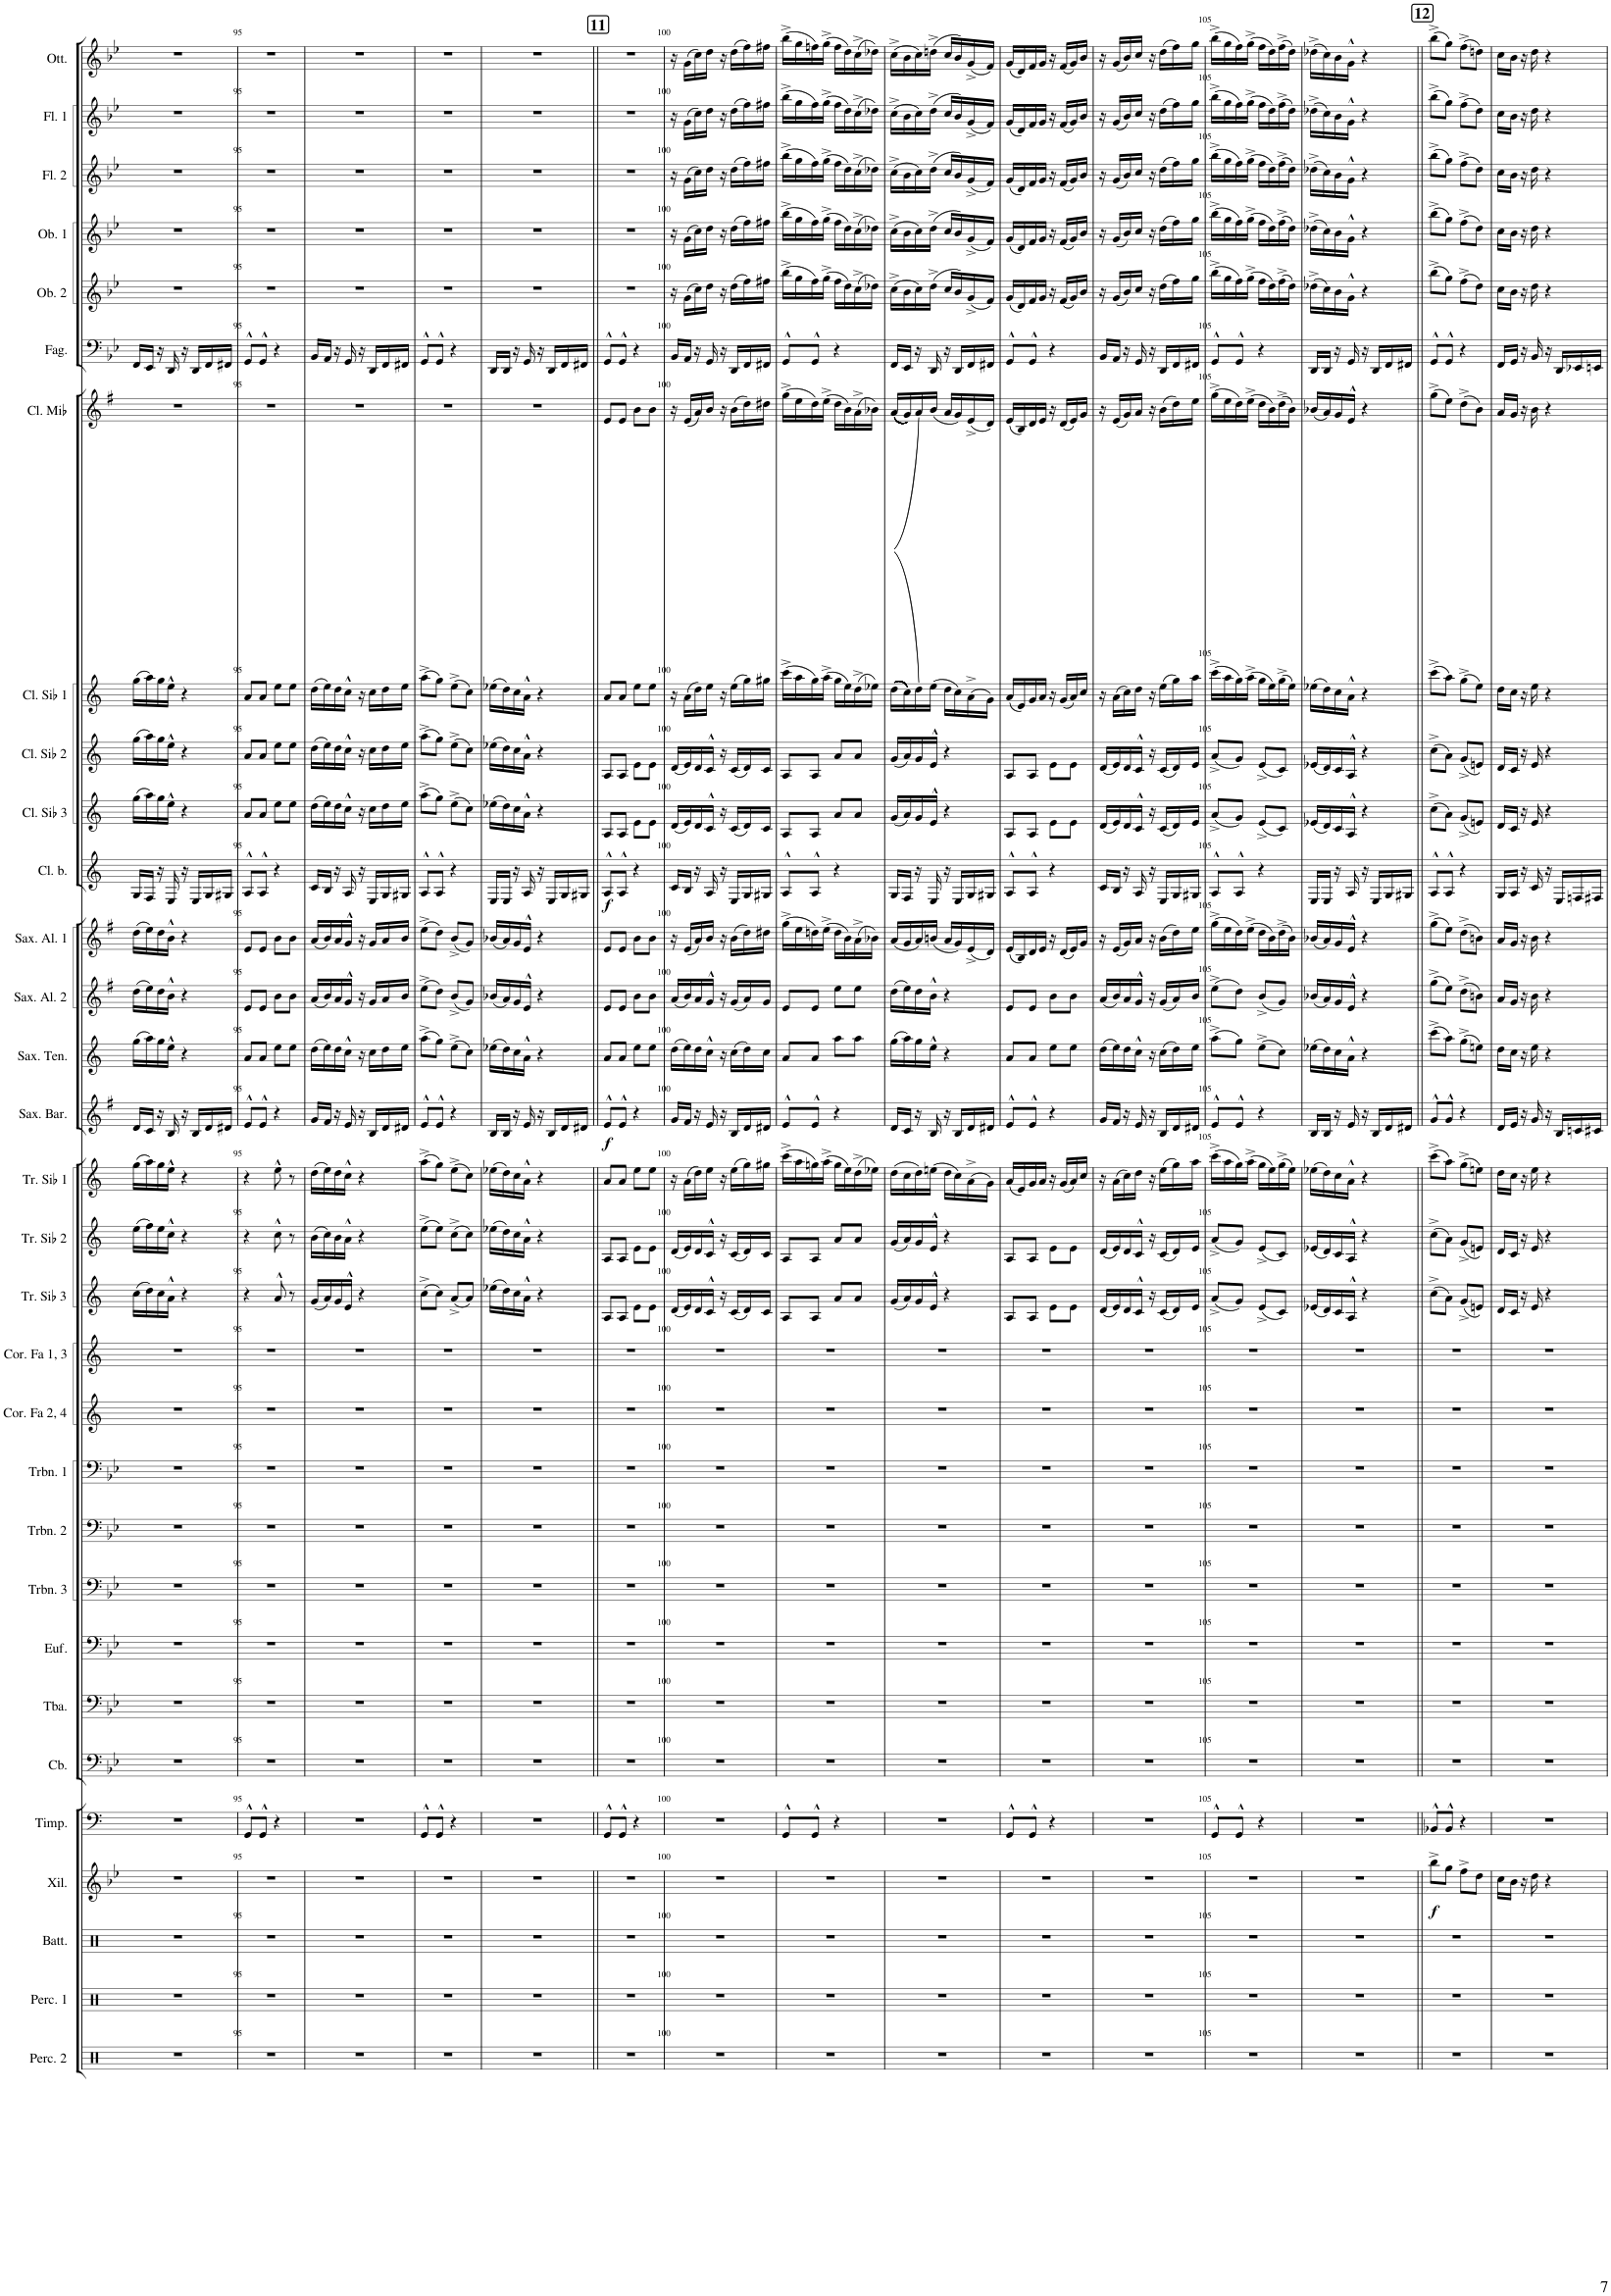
**kern	**kern	**kern	**kern	**dynam	**kern	**kern	**kern	**kern	**kern	**kern	**kern	**kern	**kern	**kern	**kern	**kern	**kern	**dynam	**kern	**kern	**kern	**kern	**dynam	**kern	**kern	**kern	**kern	**kern	**kern	**kern	**kern	**kern	**kern
*part31	*part30	*part29	*part28	*part28	*part27	*part26	*part25	*part24	*part23	*part22	*part21	*part20	*part19	*part18	*part17	*part16	*part15	*part15	*part14	*part13	*part12	*part11	*part11	*part10	*part9	*part8	*part7	*part6	*part5	*part4	*part3	*part2	*part1
*staff31	*staff30	*staff29	*staff28	*staff28	*staff27	*staff26	*staff25	*staff24	*staff23	*staff22	*staff21	*staff20	*staff19	*staff18	*staff17	*staff16	*staff15	*staff15	*staff14	*staff13	*staff12	*staff11	*staff11	*staff10	*staff9	*staff8	*staff7	*staff6	*staff5	*staff4	*staff3	*staff2	*staff1
*I"Percussioni 2	*I"Percussioni 1	*I"Batteria	*I"Glockenspiel / Xilofono	*	*I"Timpani	*I"Contrabbasso	*I"Tuba	*I"Eufonio	*I"Trombone 3	*I"Trombone 2	*I"Trombone 1	*I"Corno in Fa 2, 4	*I"Corno in Fa 1, 3	*I"Tromba in Sib 3	*I"Tromba in Sib 2	*I"Tromba in Sib 1	*I"Saxofono Baritono	*	*I"Saxofono Tenore	*I"Saxofono Alto 2	*I"Saxofono Alto 1	*I"Clarinetto basso	*	*I"Clarinetto in Sib 3	*I"Clarinetto in Sib 2	*I"Clarinetto in Sib 1	*I"Clarinetto in Mib	*I"Fagotto	*I"Oboe 2	*I"Oboe 1	*I"Flauto 2	*I"Flauto 1	*I"Ottavino
*I'Perc. 2	*I'Perc. 1	*I'Batt.	*I'Glock. / Xil.	*	*I'Timp.	*I'Cb.	*I'Tba.	*I'Euf.	*I'Trbn. 3	*I'Trbn. 2	*I'Trbn. 1	*I'Cor. Fa 2, 4	*I'Cor. Fa 1, 3	*I'Tr. Sib 3	*I'Tr. Sib 2	*I'Tr. Sib 1	*I'Sax. Bar.	*	*I'Sax. Ten.	*I'Sax. Al. 2	*I'Sax. Al. 1	*I'Cl. b.	*	*I'Cl. Sib 3	*I'Cl. Sib 2	*I'Cl. Sib 1	*I'Cl. Mib	*I'Fag.	*I'Ob. 2	*I'Ob. 1	*I'Fl. 2	*I'Fl. 1	*I'Ott.
!!LO:PB:g=z
*clefX	*clefX	*clefX	*clefG2	*	*clefF4	*clefF4	*clefF4	*clefF4	*clefF4	*clefF4	*clefF4	*clefG2	*clefG2	*clefG2	*clefG2	*clefG2	*clefG2	*	*clefG2	*clefG2	*clefG2	*clefG2	*	*clefG2	*clefG2	*clefG2	*clefG2	*clefF4	*clefG2	*clefG2	*clefG2	*clefG2	*clefG2
*	*	*	*Trd-7c-12	*	*	*Trd7c12	*	*	*	*	*	*Trd4c7	*Trd4c7	*Trd1c2	*Trd1c2	*Trd1c2	*Trd12c21	*	*Trd8c14	*Trd5c9	*Trd5c9	*Trd8c14	*	*Trd1c2	*Trd1c2	*Trd1c2	*Trd-2c-3	*	*	*	*	*	*Trd-7c-12
*k[]	*k[]	*k[]	*k[b-e-]	*	*k[]	*k[b-e-]	*k[b-e-]	*k[b-e-]	*k[b-e-]	*k[b-e-]	*k[b-e-]	*k[]	*k[]	*k[]	*k[]	*k[]	*k[f#]	*	*k[]	*k[f#]	*k[f#]	*k[]	*	*k[]	*k[]	*k[]	*k[f#]	*k[b-e-]	*k[b-e-]	*k[b-e-]	*k[b-e-]	*k[b-e-]	*k[b-e-]
*M2/4	*M2/4	*M2/4	*M2/4	*	*M2/4	*M2/4	*M2/4	*M2/4	*M2/4	*M2/4	*M2/4	*M2/4	*M2/4	*M2/4	*M2/4	*M2/4	*M2/4	*	*M2/4	*M2/4	*M2/4	*M2/4	*	*M2/4	*M2/4	*M2/4	*M2/4	*M2/4	*M2/4	*M2/4	*M2/4	*M2/4	*M2/4
=94	=94	=94	=94	=94	=94	=94	=94	=94	=94	=94	=94	=94	=94	=94	=94	=94	=94	=94	=94	=94	=94	=94	=94	=94	=94	=94	=94	=94	=94	=94	=94	=94	=94
2r	2r	2r	2r	.	2r	2r	2r	2r	2r	2r	2r	2r	2r	16cc\LL	16ee\LL	16gg\LL	16d/LL	.	16gg\LL	16dd\LL	16dd\LL	16G/LL	.	16gg\LL	16gg\LL	16gg\LL	2r	16FF/LL	2r	2r	2r	2r	2r
.	.	.	.	.	.	.	.	.	.	.	.	.	.	16dd\	16ff\	16aa\	16c/JJ	.	16aa\	16ee\	16ee\	16F/JJ	.	16aa\	16aa\	16aa\	.	16EE-/JJ	.	.	.	.	.
.	.	.	.	.	.	.	.	.	.	.	.	.	.	16cc\	16ee\	16gg\	16r	.	16gg\	16dd\	16dd\	16r	.	16gg\	16gg\	16gg\	.	16r	.	.	.	.	.
.	.	.	.	.	.	.	.	.	.	.	.	.	.	16a^^\JJ	16cc^^\JJ	16ee^^\JJ	16B/	.	16ee^^\JJ	16b^^\JJ	16b^^\JJ	16E/	.	16ee^^\JJ	16ee^^\JJ	16ee^^\JJ	.	16DD/	.	.	.	.	.
.	.	.	.	.	.	.	.	.	.	.	.	.	.	4r	4r	4r	16r	.	4r	4r	4r	16r	.	4r	4r	4r	.	16r	.	.	.	.	.
.	.	.	.	.	.	.	.	.	.	.	.	.	.	.	.	.	16B/LL	.	.	.	.	16E/LL	.	.	.	.	.	16DD/LL	.	.	.	.	.
.	.	.	.	.	.	.	.	.	.	.	.	.	.	.	.	.	16d/	.	.	.	.	16G/	.	.	.	.	.	16FF/	.	.	.	.	.
.	.	.	.	.	.	.	.	.	.	.	.	.	.	.	.	.	16d#X/JJ	.	.	.	.	16G#X/JJ	.	.	.	.	.	16FF#X/JJ	.	.	.	.	.
=95	=95	=95	=95	=95	=95	=95	=95	=95	=95	=95	=95	=95	=95	=95	=95	=95	=95	=95	=95	=95	=95	=95	=95	=95	=95	=95	=95	=95	=95	=95	=95	=95	=95
2r	2r	2r	2r	.	8GG^^/L	2r	2r	2r	2r	2r	2r	2r	2r	4r	4r	4r	8e^^/L	.	8a/L	8e/L	8e/L	8A^^/L	.	8a/L	8a/L	8a/L	2r	8GG^^/L	2r	2r	2r	2r	2r
.	.	.	.	.	8GG^^/J	.	.	.	.	.	.	.	.	.	.	.	8e^^/J	.	8a/J	8e/J	8e/J	8A^^/J	.	8a/J	8a/J	8a/J	.	8GG^^/J	.	.	.	.	.
.	.	.	.	.	4r	.	.	.	.	.	.	.	.	8a^^/	8cc^^\	8ee^^\	4r	.	8ee\L	8b\L	8b\L	4r	.	8ee\L	8ee\L	8ee\L	.	4r	.	.	.	.	.
.	.	.	.	.	.	.	.	.	.	.	.	.	.	8r	8r	8r	.	.	8ee\J	8b\J	8b\J	.	.	8ee\J	8ee\J	8ee\J	.	.	.	.	.	.	.
=96	=96	=96	=96	=96	=96	=96	=96	=96	=96	=96	=96	=96	=96	=96	=96	=96	=96	=96	=96	=96	=96	=96	=96	=96	=96	=96	=96	=96	=96	=96	=96	=96	=96
2r	2r	2r	2r	.	2r	2r	2r	2r	2r	2r	2r	2r	2r	16g/LL	16b\LL	16dd\LL	16g/LL	.	16dd\LL	16a/LL	16a/LL	16c/LL	.	16dd\LL	16dd\LL	16dd\LL	2r	16BB-/LL	2r	2r	2r	2r	2r
.	.	.	.	.	.	.	.	.	.	.	.	.	.	16a/	16cc\	16ee\	16f#/JJ	.	16ee\	16b/	16b/	16B/JJ	.	16ee\	16ee\	16ee\	.	16AA/JJ	.	.	.	.	.
.	.	.	.	.	.	.	.	.	.	.	.	.	.	16g/	16b\	16dd\	16r	.	16dd\	16a/	16a/	16r	.	16dd\	16dd\	16dd\	.	16r	.	.	.	.	.
.	.	.	.	.	.	.	.	.	.	.	.	.	.	16e^^/JJ	16a^^\JJ	16cc^^\JJ	16e/	.	16cc^^\JJ	16g^^/JJ	16g^^/JJ	16A/	.	16cc^^\JJ	16cc^^\JJ	16cc^^\JJ	.	16GG/	.	.	.	.	.
.	.	.	.	.	.	.	.	.	.	.	.	.	.	4r	4r	4r	16r	.	16r	16r	16r	16r	.	16r	16r	16r	.	16r	.	.	.	.	.
.	.	.	.	.	.	.	.	.	.	.	.	.	.	.	.	.	16B/LL	.	16cc\LL	16g/LL	16g/LL	16E/LL	.	16cc\LL	16cc\LL	16cc\LL	.	16DD/LL	.	.	.	.	.
.	.	.	.	.	.	.	.	.	.	.	.	.	.	.	.	.	16d/	.	16dd\	16a/	16a/	16G/	.	16dd\	16dd\	16dd\	.	16FF/	.	.	.	.	.
.	.	.	.	.	.	.	.	.	.	.	.	.	.	.	.	.	16d#X/JJ	.	16ee\JJ	16b/JJ	16b/JJ	16G#X/JJ	.	16ee\JJ	16ee\JJ	16ee\JJ	.	16FF#X/JJ	.	.	.	.	.
=97	=97	=97	=97	=97	=97	=97	=97	=97	=97	=97	=97	=97	=97	=97	=97	=97	=97	=97	=97	=97	=97	=97	=97	=97	=97	=97	=97	=97	=97	=97	=97	=97	=97
2r	2r	2r	2r	.	8GG^^/L	2r	2r	2r	2r	2r	2r	2r	2r	8cc^\L	8ee^\L	8aa^\L	8e^^/L	.	8aa^\L	8ee^\L	8ee^\L	8A^^/L	.	8aa^\L	8aa^\L	8aa^\L	2r	8GG^^/L	2r	2r	2r	2r	2r
.	.	.	.	.	8GG^^/J	.	.	.	.	.	.	.	.	8cc\J	8ee\J	8gg\J	8e^^/J	.	8gg\J	8dd\J	8dd\J	8A^^/J	.	8gg\J	8gg\J	8gg\J	.	8GG^^/J	.	.	.	.	.
.	.	.	.	.	4r	.	.	.	.	.	.	.	.	8a^/L	8cc^\L	8ee^\L	4r	.	8ee^\L	8b^/L	8b^/L	4r	.	8ee^\L	8ee^\L	8ee^\L	.	4r	.	.	.	.	.
.	.	.	.	.	.	.	.	.	.	.	.	.	.	8a/J	8cc\J	8cc\J	.	.	8cc\J	8g/J	8g/J	.	.	8cc\J	8cc\J	8cc\J	.	.	.	.	.	.	.
=98	=98	=98	=98	=98	=98	=98	=98	=98	=98	=98	=98	=98	=98	=98	=98	=98	=98	=98	=98	=98	=98	=98	=98	=98	=98	=98	=98	=98	=98	=98	=98	=98	=98
2r	2r	2r	2r	.	2r	2r	2r	2r	2r	2r	2r	2r	2r	16ee-X\LL	16ee-X\LL	16ee-X\LL	16B/LL	.	16ee-X\LL	16b-X/LL	16b-X/LL	16E/LL	.	16ee-X\LL	16ee-X\LL	16ee-X\LL	2r	16DD/LL	2r	2r	2r	2r	2r
.	.	.	.	.	.	.	.	.	.	.	.	.	.	16dd\	16dd\	16dd\	16B/JJ	.	16dd\	16a/	16a/	16E/JJ	.	16dd\	16dd\	16dd\	.	16DD/JJ	.	.	.	.	.
.	.	.	.	.	.	.	.	.	.	.	.	.	.	16cc\	16cc\	16cc\	16r	.	16cc\	16g/	16g/	16r	.	16cc\	16cc\	16cc\	.	16r	.	.	.	.	.
.	.	.	.	.	.	.	.	.	.	.	.	.	.	16a^^\JJ	16a^^\JJ	16a^^\JJ	16e/	.	16a^^\JJ	16e^^/JJ	16e^^/JJ	16A/	.	16a^^\JJ	16a^^\JJ	16a^^\JJ	.	16GG/	.	.	.	.	.
.	.	.	.	.	.	.	.	.	.	.	.	.	.	4r	4r	4r	16r	.	4r	4r	4r	16r	.	4r	4r	4r	.	16r	.	.	.	.	.
.	.	.	.	.	.	.	.	.	.	.	.	.	.	.	.	.	16B/LL	.	.	.	.	16E/LL	.	.	.	.	.	16DD/LL	.	.	.	.	.
.	.	.	.	.	.	.	.	.	.	.	.	.	.	.	.	.	16d/	.	.	.	.	16G/	.	.	.	.	.	16FF/	.	.	.	.	.
.	.	.	.	.	.	.	.	.	.	.	.	.	.	.	.	.	16d#X/JJ	.	.	.	.	16G#X/JJ	.	.	.	.	.	16FF#X/JJ	.	.	.	.	.
!!LO:REH:place=s1:a:B:cj:fs=14:t=11
=99||	=99||	=99||	=99||	=99||	=99||	=99||	=99||	=99||	=99||	=99||	=99||	=99||	=99||	=99||	=99||	=99||	=99||	=99||	=99||	=99||	=99||	=99||	=99||	=99||	=99||	=99||	=99||	=99||	=99||	=99||	=99||	=99||	=99||
!	!	!	!	!	!	!	!	!	!	!	!	!	!	!	!	!	!	!LO:DY:b	!	!	!	!	!LO:DY:b	!	!	!	!	!	!	!	!	!	!
2r	2r	2r	2r	.	8GG^^/L	2r	2r	2r	2r	2r	2r	2r	2r	8A/L	8A/L	8a/L	8e^^/L	f	8a/L	8e/L	8e/L	8A^^/L	f	8A/L	8A/L	8a/L	8e/L	8GG^^/L	2r	2r	2r	2r	2r
.	.	.	.	.	8GG^^/J	.	.	.	.	.	.	.	.	8A/J	8A/J	8a/J	8e^^/J	.	8a/J	8e/J	8e/J	8A^^/J	.	8A/J	8A/J	8a/J	8e/J	8GG^^/J	.	.	.	.	.
.	.	.	.	.	4r	.	.	.	.	.	.	.	.	8e\L	8e\L	8ee\L	4r	.	8ee\L	8b\L	8b\L	4r	.	8e\L	8e\L	8ee\L	8b\L	4r	.	.	.	.	.
.	.	.	.	.	.	.	.	.	.	.	.	.	.	8e\J	8e\J	8ee\J	.	.	8ee\J	8b\J	8b\J	.	.	8e\J	8e\J	8ee\J	8b\J	.	.	.	.	.	.
=100	=100	=100	=100	=100	=100	=100	=100	=100	=100	=100	=100	=100	=100	=100	=100	=100	=100	=100	=100	=100	=100	=100	=100	=100	=100	=100	=100	=100	=100	=100	=100	=100	=100
2r	2r	2r	2r	.	2r	2r	2r	2r	2r	2r	2r	2r	2r	16d/LL	16d/LL	16r	16g/LL	.	16dd\LL	16a/LL	16r	16c/LL	.	16d/LL	16d/LL	16r	16r	16BB-/LL	16r	16r	16r	16r	16r
.	.	.	.	.	.	.	.	.	.	.	.	.	.	16e/	16e/	16a\LL	16f#/JJ	.	16ee\	16b/	16e/LL	16B/JJ	.	16e/	16e/	16a\LL	(16e/LL	16AA/JJ	(16g\LL	(16g\LL	(16g\LL	(16g\LL	(16g\LL
.	.	.	.	.	.	.	.	.	.	.	.	.	.	16d/	16d/	16dd\	16r	.	16dd\	16a/	16a/	16r	.	16d/	16d/	16dd\	16a/)	16r	16cc\)	16cc\)	16cc\)	16cc\)	16cc\)
.	.	.	.	.	.	.	.	.	.	.	.	.	.	16c^^/JJ	16c^^/JJ	16ee\JJ	16e/	.	16cc^^\JJ	16g^^/JJ	16b/JJ	16A/	.	16c^^/JJ	16c^^/JJ	16ee\JJ	16b/JJ	16GG/	16dd\JJ	16dd\JJ	16dd\JJ	16dd\JJ	16dd\JJ
.	.	.	.	.	.	.	.	.	.	.	.	.	.	16r	16r	16r	16r	.	16r	16r	16r	16r	.	16r	16r	16r	16r	16r	16r	16r	16r	16r	16r
.	.	.	.	.	.	.	.	.	.	.	.	.	.	16c/LL	16c/LL	16ee\LL	16B/LL	.	16cc\LL	16g/LL	16b\LL	16E/LL	.	16c/LL	16c/LL	16ee\LL	(16b\LL	16DD/LL	(16dd\LL	(16dd\LL	(16dd\LL	(16dd\LL	(16dd\LL
.	.	.	.	.	.	.	.	.	.	.	.	.	.	16d/	16d/	16gg\	16d/	.	16dd\	16a/	16dd\	16G/	.	16d/	16d/	16gg\	16dd\)	16FF/	16ff\)	16ff\)	16ff\)	16ff\)	16ff\)
.	.	.	.	.	.	.	.	.	.	.	.	.	.	16c/JJ	16c/JJ	16gg#X\JJ	16d#X/JJ	.	16cc\JJ	16g/JJ	16dd#X\JJ	16G#X/JJ	.	16c/JJ	16c/JJ	16gg#X\JJ	16dd#X\JJ	16FF#X/JJ	16ff#X\JJ	16ff#X\JJ	16ff#X\JJ	16ff#X\JJ	16ff#X\JJ
=101	=101	=101	=101	=101	=101	=101	=101	=101	=101	=101	=101	=101	=101	=101	=101	=101	=101	=101	=101	=101	=101	=101	=101	=101	=101	=101	=101	=101	=101	=101	=101	=101	=101
2r	2r	2r	2r	.	8GG^^/L	2r	2r	2r	2r	2r	2r	2r	2r	8A/L	8A/L	16ccc^\LL	8e^^/L	.	8a/L	8e/L	16gg^\LL	8A^^/L	.	8A/L	8A/L	16ccc^\LL	(16gg^\LL	8GG^^/L	(16bb-^\LL	(16bb-^\LL	(16bb-^\LL	(16bb-^\LL	(16bb-^\LL
.	.	.	.	.	.	.	.	.	.	.	.	.	.	.	.	16aa\	.	.	.	.	16ee\	.	.	.	.	16aa\	16ee\	.	16gg\	16gg\	16gg\	16gg\	16gg\
.	.	.	.	.	8GG^^/J	.	.	.	.	.	.	.	.	8A/J	8A/J	16ggn\	8e^^/J	.	8a/J	8e/J	16ddn\	8A^^/J	.	8A/J	8A/J	16gg\	16dd\)	8GG^^/J	16ff\)	16ff\)	16ff\)	16ff\)	16ffn\)
.	.	.	.	.	.	.	.	.	.	.	.	.	.	.	.	16aa^\JJ	.	.	.	.	16ee^\JJ	.	.	.	.	16aa^\JJ	(16ee^\JJ	.	(16gg^\JJ	(16gg^\JJ	(16gg^\JJ	(16gg^\JJ	(16gg^\JJ
.	.	.	.	.	4r	.	.	.	.	.	.	.	.	8a/L	8a/L	16gg\LL	4r	.	8aa\L	8ee\L	16dd\LL	4r	.	8a/L	8a/L	16gg\LL	16dd\LL	4r	16ff\LL	16ff\LL	16ff\LL	16ff\LL	16ff\LL
.	.	.	.	.	.	.	.	.	.	.	.	.	.	.	.	16ee\	.	.	.	.	16b\	.	.	.	.	16ee\	16b\)	.	16dd\)	16dd\)	16dd\)	16dd\)	16dd\)
.	.	.	.	.	.	.	.	.	.	.	.	.	.	8a/J	8a/J	16dd^\	.	.	8aa\J	8ee\J	16a^\	.	.	8a/J	8a/J	16dd^\	(16a^\	.	(16cc^\	(16cc^\	(16cc^\	(16cc^\	(16cc^\
.	.	.	.	.	.	.	.	.	.	.	.	.	.	.	.	16ee-X\JJ	.	.	.	.	16b-X\JJ	.	.	.	.	16ee-X\JJ	16b-X\JJ)	.	16dd-X\JJ)	16dd-X\JJ)	16dd-X\JJ)	16dd-X\JJ)	16dd-X\JJ)
=102	=102	=102	=102	=102	=102	=102	=102	=102	=102	=102	=102	=102	=102	=102	=102	=102	=102	=102	=102	=102	=102	=102	=102	=102	=102	=102	=102	=102	=102	=102	=102	=102	=102
2r	2r	2r	2r	.	2r	2r	2r	2r	2r	2r	2r	2r	2r	16g/LL	16g/LL	16dd\LL	16d/LL	.	16gg\LL	16dd\LL	16a/LL	16G/LL	.	16g/LL	16g/LL	16dd\LL	((((((((((((((((16a/LL	16FF/LL	(16cc^\LL	(16cc^\LL	(16cc^\LL	(16cc^\LL	(16cc^\LL
.	.	.	.	.	.	.	.	.	.	.	.	.	.	16a/	16a/	16cc\	16c/JJ	.	16aa\	16ee\	16g/	16F/JJ	.	16a/	16a/	16cc\	((((((((((((((((16g/))))))))))))))))	16EE-/JJ	16b-\	16b-\	16b-\	16b-\	16b-\
.	.	.	.	.	.	.	.	.	.	.	.	.	.	16g/	16g/	16dd\	16r	.	16gg\	16dd\	16a/	16r	.	16g/	16g/	16dd\	16a/	16r	16cc\)	16cc\)	16cc\)	16cc\)	16cc\)
.	.	.	.	.	.	.	.	.	.	.	.	.	.	16e^^/JJ	16e^^/JJ	16een\JJ	16B/	.	16ee^^\JJ	16b^^\JJ	16bn/JJ	16E/	.	16e^^/JJ	16e^^/JJ	16ee\JJ	16b/JJ	16DD/	(16dd^\JJ	(16dd^\JJ	(16dd^\JJ	(16dd^\JJ	(16ddn^\JJ
.	.	.	.	.	.	.	.	.	.	.	.	.	.	4r	4r	16dd\LL	16r	.	4r	4r	16a/LL	16r	.	4r	4r	16dd\LL	16a/LL	16r	16cc/LL	16cc/LL	16cc/LL	16cc/LL	16cc/LL
.	.	.	.	.	.	.	.	.	.	.	.	.	.	.	.	16cc\	16B/LL	.	.	.	16g/	16E/LL	.	.	.	16cc\	16g/	16DD/LL	16b-/)	16b-/)	16b-/)	16b-/)	16b-/)
.	.	.	.	.	.	.	.	.	.	.	.	.	.	.	.	16a^\	16d/	.	.	.	16e^/	16G/	.	.	.	16a^\	16e^/	16FF/	(16g^/	(16g^/	(16g^/	(16g^/	(16g^/
.	.	.	.	.	.	.	.	.	.	.	.	.	.	.	.	16g\JJ	16d#X/JJ	.	.	.	16d/JJ	16G#X/JJ	.	.	.	16g\JJ	16d/JJ	16FF#X/JJ	16f/JJ)	16f/JJ)	16f/JJ)	16f/JJ)	16f/JJ)
=103	=103	=103	=103	=103	=103	=103	=103	=103	=103	=103	=103	=103	=103	=103	=103	=103	=103	=103	=103	=103	=103	=103	=103	=103	=103	=103	=103	=103	=103	=103	=103	=103	=103
2r	2r	2r	2r	.	8GG^^/L	2r	2r	2r	2r	2r	2r	2r	2r	8A/L	8A/L	16a/LL	8e^^/L	.	8a/L	8e/L	16e/LL	8A^^/L	.	8A/L	8A/L	16a/LL	16e/LL	8GG^^/L	(16g/LL	(16g/LL	(16g/LL	(16g/LL	(16g/LL
.	.	.	.	.	.	.	.	.	.	.	.	.	.	.	.	16e/	.	.	.	.	16B/	.	.	.	.	16e/	16B/	.	16d/)	16d/)	16d/)	16d/)	16d/)
.	.	.	.	.	8GG^^/J	.	.	.	.	.	.	.	.	8A/J	8A/J	16g/	8e^^/J	.	8a/J	8e/J	16d/	8A^^/J	.	8A/J	8A/J	16g/	16d/	8GG^^/J	16f/	16f/	16f/	16f/	16f/
.	.	.	.	.	.	.	.	.	.	.	.	.	.	.	.	16a/JJ	.	.	.	.	16e/JJ	.	.	.	.	16a/JJ	16e/JJ	.	16g/JJ	16g/JJ	16g/JJ	16g/JJ	16g/JJ
.	.	.	.	.	4r	.	.	.	.	.	.	.	.	8e\L	8e\L	16r	4r	.	8ee\L	8b\L	16r	4r	.	8e\L	8e\L	16r	16r	4r	16r	16r	16r	16r	16r
.	.	.	.	.	.	.	.	.	.	.	.	.	.	.	.	16g/LL	.	.	.	.	16d/LL	.	.	.	.	16g/LL	16d/LL	.	(16f/LL	(16f/LL	(16f/LL	(16f/LL	(16f/LL
.	.	.	.	.	.	.	.	.	.	.	.	.	.	8e\J	8e\J	16a/	.	.	8ee\J	8b\J	16e/	.	.	8e\J	8e\J	16a/	16e/	.	16g/)	16g/)	16g/)	16g/)	16g/)
.	.	.	.	.	.	.	.	.	.	.	.	.	.	.	.	16cc/JJ	.	.	.	.	16g/JJ	.	.	.	.	16cc/JJ	16g/JJ	.	16b-/JJ	16b-/JJ	16b-/JJ	16b-/JJ	16b-/JJ
=104	=104	=104	=104	=104	=104	=104	=104	=104	=104	=104	=104	=104	=104	=104	=104	=104	=104	=104	=104	=104	=104	=104	=104	=104	=104	=104	=104	=104	=104	=104	=104	=104	=104
2r	2r	2r	2r	.	2r	2r	2r	2r	2r	2r	2r	2r	2r	16d/LL	16d/LL	16r	16g/LL	.	16dd\LL	16a/LL	16r	16c/LL	.	16d/LL	16d/LL	16r	16r	16BB-/LL	16r	16r	16r	16r	16r
.	.	.	.	.	.	.	.	.	.	.	.	.	.	16e/	16e/	16a\LL	16f#/JJ	.	16ee\	16b/	16e/LL	16B/JJ	.	16e/	16e/	16a\LL	16e/LL	16AA/JJ	(16g/LL	(16g/LL	(16g/LL	(16g/LL	(16g/LL
.	.	.	.	.	.	.	.	.	.	.	.	.	.	16d/	16d/	16cc\	16r	.	16dd\	16a/	16g/	16r	.	16d/	16d/	16cc\	16g/	16r	16b-/)	16b-/)	16b-/)	16b-/)	16b-/)
.	.	.	.	.	.	.	.	.	.	.	.	.	.	16c^^/JJ	16c^^/JJ	16dd\JJ	16e/	.	16cc^^\JJ	16g^^/JJ	16a/JJ	16A/	.	16c^^/JJ	16c^^/JJ	16dd\JJ	16a/JJ	16GG/	16cc/JJ	16cc/JJ	16cc/JJ	16cc/JJ	16cc/JJ
.	.	.	.	.	.	.	.	.	.	.	.	.	.	16r	16r	16r	16r	.	16r	16r	16r	16r	.	16r	16r	16r	16r	16r	16r	16r	16r	16r	16r
.	.	.	.	.	.	.	.	.	.	.	.	.	.	16c/LL	16c/LL	16ee\LL	16B/LL	.	16cc\LL	16g/LL	16b\LL	16E/LL	.	16c/LL	16c/LL	16ee\LL	16b\LL	16DD/LL	(16dd\LL	(16dd\LL	(16dd\LL	(16dd\LL	(16dd\LL
.	.	.	.	.	.	.	.	.	.	.	.	.	.	16d/	16d/	16gg\	16d/	.	16dd\	16a/	16dd\	16G/	.	16d/	16d/	16gg\	16dd\	16FF/	16ff\)	16ff\)	16ff\)	16ff\)	16ff\)
.	.	.	.	.	.	.	.	.	.	.	.	.	.	16e/JJ	16e/JJ	16aa\JJ	16d#X/JJ	.	16ee\JJ	16b/JJ	16ee\JJ	16G#X/JJ	.	16e/JJ	16e/JJ	16aa\JJ	16ee\JJ	16FF#X/JJ	16gg\JJ	16gg\JJ	16gg\JJ	16gg\JJ	16gg\JJ
=105	=105	=105	=105	=105	=105	=105	=105	=105	=105	=105	=105	=105	=105	=105	=105	=105	=105	=105	=105	=105	=105	=105	=105	=105	=105	=105	=105	=105	=105	=105	=105	=105	=105
2r	2r	2r	2r	.	8GG^^/L	2r	2r	2r	2r	2r	2r	2r	2r	8a^/L	8a^/L	16ccc^\LL	8e^^/L	.	8aa^\L	8ee^\L	16gg^\LL	8A^^/L	.	8a^/L	8a^/L	16ccc^\LL	16gg^\LL	8GG^^/L	(16bb-^\LL	(16bb-^\LL	(16bb-^\LL	(16bb-^\LL	(16bb-^\LL
.	.	.	.	.	.	.	.	.	.	.	.	.	.	.	.	16aa\	.	.	.	.	16ee\	.	.	.	.	16aa\	16ee\	.	16gg\	16gg\	16gg\	16gg\	16gg\
.	.	.	.	.	8GG^^/J	.	.	.	.	.	.	.	.	8g/J	8g/J	16gg\	8e^^/J	.	8gg\J	8dd\J	16dd\	8A^^/J	.	8g/J	8g/J	16gg\	16dd\	8GG^^/J	16ff\)	16ff\)	16ff\)	16ff\)	16ff\)
.	.	.	.	.	.	.	.	.	.	.	.	.	.	.	.	16aa^\JJ	.	.	.	.	16ee^\JJ	.	.	.	.	16aa^\JJ	16ee^\JJ	.	(16gg^\JJ	(16gg^\JJ	(16gg^\JJ	(16gg^\JJ	(16gg^\JJ
.	.	.	.	.	4r	.	.	.	.	.	.	.	.	8e^/L	8e^/L	16gg\LL	4r	.	8ee^\L	8b^/L	16dd\LL	4r	.	8e^/L	8e^/L	16gg\LL	16dd\LL	4r	16ff\LL	16ff\LL	16ff\LL	16ff\LL	16ff\LL
.	.	.	.	.	.	.	.	.	.	.	.	.	.	.	.	16ee\	.	.	.	.	16b\	.	.	.	.	16ee\	16b\	.	16dd\)	16dd\)	16dd\)	16dd\)	16dd\)
.	.	.	.	.	.	.	.	.	.	.	.	.	.	8c/J	8c/J	16gg^\	.	.	8cc\J	8g/J	16dd^\	.	.	8c/J	8c/J	16gg^\	16dd^\	.	(16ff^\	(16ff^\	(16ff^\	(16ff^\	(16ff^\
.	.	.	.	.	.	.	.	.	.	.	.	.	.	.	.	16ee\JJ	.	.	.	.	16b\JJ	.	.	.	.	16ee\JJ	16b\JJ	.	16dd\JJ)	16dd\JJ)	16dd\JJ)	16dd\JJ)	16dd\JJ)
=106	=106	=106	=106	=106	=106	=106	=106	=106	=106	=106	=106	=106	=106	=106	=106	=106	=106	=106	=106	=106	=106	=106	=106	=106	=106	=106	=106	=106	=106	=106	=106	=106	=106
2r	2r	2r	2r	.	2r	2r	2r	2r	2r	2r	2r	2r	2r	16e-X/LL	16e-X/LL	16ee-X\LL	16B/LL	.	16ee-X\LL	16b-X/LL	16b-X/LL	16E/LL	.	16e-X/LL	16e-X/LL	16ee-X\LL	16b-X/LL	16DD/LL	(16dd-X^\LL	(16dd-X^\LL	(16dd-X^\LL	(16dd-X^\LL	(16dd-X^\LL
.	.	.	.	.	.	.	.	.	.	.	.	.	.	16d/	16d/	16dd\	16B/JJ	.	16dd\	16a/	16a/	16E/JJ	.	16d/	16d/	16dd\	16a/	16DD/JJ	16cc\)	16cc\)	16cc\)	16cc\)	16cc\)
.	.	.	.	.	.	.	.	.	.	.	.	.	.	16c/	16c/	16cc\	16r	.	16cc\	16g/	16g/	16r	.	16c/	16c/	16cc\	16g/	16r	16b-\	16b-\	16b-\	16b-\	16b-\
.	.	.	.	.	.	.	.	.	.	.	.	.	.	16A^^/JJ	16A^^/JJ	16a^^\JJ	16e/	.	16a^^\JJ	16e^^/JJ	16e^^/JJ	16A/	.	16A^^/JJ	16A^^/JJ	16a^^\JJ	16e^^/JJ	16GG/	16g^^\JJ	16g^^\JJ	16g^^\JJ	16g^^\JJ	16g^^\JJ
.	.	.	.	.	.	.	.	.	.	.	.	.	.	4r	4r	4r	16r	.	4r	4r	4r	16r	.	4r	4r	4r	4r	16r	4r	4r	4r	4r	4r
.	.	.	.	.	.	.	.	.	.	.	.	.	.	.	.	.	16B/LL	.	.	.	.	16E/LL	.	.	.	.	.	16DD/LL	.	.	.	.	.
.	.	.	.	.	.	.	.	.	.	.	.	.	.	.	.	.	16d/	.	.	.	.	16G/	.	.	.	.	.	16FF/	.	.	.	.	.
.	.	.	.	.	.	.	.	.	.	.	.	.	.	.	.	.	16d#X/JJ	.	.	.	.	16G#X/JJ	.	.	.	.	.	16FF#X/JJ	.	.	.	.	.
!!LO:REH:place=s1:a:B:cj:fs=14:t=12
=107||	=107||	=107||	=107||	=107||	=107||	=107||	=107||	=107||	=107||	=107||	=107||	=107||	=107||	=107||	=107||	=107||	=107||	=107||	=107||	=107||	=107||	=107||	=107||	=107||	=107||	=107||	=107||	=107||	=107||	=107||	=107||	=107||	=107||
!	!	!	!	!LO:DY:b	!	!	!	!	!	!	!	!	!	!	!	!	!	!	!	!	!	!	!	!	!	!	!	!	!	!	!	!	!
2r	2r	2r	8bb-^\L	f	8BB-X^^/L	2r	2r	2r	2r	2r	2r	2r	2r	8cc^\L	8cc^\L	8ccc^\L	8g^^/L	.	8ccc^\L	8gg^\L	8gg^\L	8A^^/L	.	8cc^\L	8cc^\L	8ccc^\L	8gg^\L	8GG^^/L	(8bb-^\L	(8bb-^\L	(8bb-^\L	(8bb-^\L	(8bb-^\L
.	.	.	8gg\J	.	8BB-^^/J	.	.	.	.	.	.	.	.	8a\J	8a\J	8aa\J	8g^^/J	.	8aa\J	8ee\J	8ee\J	8A^^/J	.	8a\J	8a\J	8aa\J	8ee\J	8GG^^/J	8gg\J)	8gg\J)	8gg\J)	8gg\J)	8gg\J)
.	.	.	8ff^\L	.	4r	.	.	.	.	.	.	.	.	8g^/L	8g^/L	8gg^\L	4r	.	8gg^\L	8dd^\L	8dd^\L	4r	.	8g^/L	8g^/L	8gg^\L	8dd^\L	4r	(8ff^\L	(8ff^\L	(8ff^\L	(8ff^\L	(8ff^\L
.	.	.	8dd\J	.	.	.	.	.	.	.	.	.	.	8en/J	8en/J	8een\J	.	.	8een\J	8bn\J	8bn\J	.	.	8en/J	8en/J	8ee\J	8b\J	.	8dd\J)	8dd\J)	8dd\J)	8dd\J)	8ddn\J)
=108	=108	=108	=108	=108	=108	=108	=108	=108	=108	=108	=108	=108	=108	=108	=108	=108	=108	=108	=108	=108	=108	=108	=108	=108	=108	=108	=108	=108	=108	=108	=108	=108	=108
2r	2r	2r	16cc\LL	.	2r	2r	2r	2r	2r	2r	2r	2r	2r	16d/LL	16d/LL	16dd\LL	16d/LL	.	16dd\LL	16a/LL	16a/LL	16G/LL	.	16d/LL	16d/LL	16dd\LL	16a/LL	16FF/LL	16cc\LL	16cc\LL	16cc\LL	16cc\LL	16cc\LL
.	.	.	16b-\JJ	.	.	.	.	.	.	.	.	.	.	16c/JJ	16c/JJ	16cc\JJ	16e/JJ	.	16cc\JJ	16g/JJ	16g/JJ	16A/JJ	.	16c/JJ	16c/JJ	16cc\JJ	16g/JJ	16GG/JJ	16b-\JJ	16b-\JJ	16b-\JJ	16b-\JJ	16b-\JJ
.	.	.	16r	.	.	.	.	.	.	.	.	.	.	16r	16r	16r	16r	.	16r	16r	16r	16r	.	16r	16r	16r	16r	16r	16r	16r	16r	16r	16r
.	.	.	16dd\	.	.	.	.	.	.	.	.	.	.	16e/	16e/	16ee\	16g/	.	16ee\	16b\	16b\	16c/	.	16e/	16e/	16ee\	16b\	16BB-/	16dd\	16dd\	16dd\	16dd\	16dd\
.	.	.	4r	.	.	.	.	.	.	.	.	.	.	4r	4r	4r	16r	.	4r	4r	4r	16r	.	4r	4r	4r	4r	16r	4r	4r	4r	4r	4r
.	.	.	.	.	.	.	.	.	.	.	.	.	.	.	.	.	16B/LL	.	.	.	.	16E/LL	.	.	.	.	.	16DD/LL	.	.	.	.	.
.	.	.	.	.	.	.	.	.	.	.	.	.	.	.	.	.	16cn/	.	.	.	.	16Fn/	.	.	.	.	.	16EE-X/	.	.	.	.	.
.	.	.	.	.	.	.	.	.	.	.	.	.	.	.	.	.	16c#X/JJ	.	.	.	.	16F#X/JJ	.	.	.	.	.	16EEn/JJ	.	.	.	.	.
=	=	=	=	=	=	=	=	=	=	=	=	=	=	=	=	=	=	=	=	=	=	=	=	=	=	=	=	=	=	=	=	=	=
*-	*-	*-	*-	*-	*-	*-	*-	*-	*-	*-	*-	*-	*-	*-	*-	*-	*-	*-	*-	*-	*-	*-	*-	*-	*-	*-	*-	*-	*-	*-	*-	*-	*-
